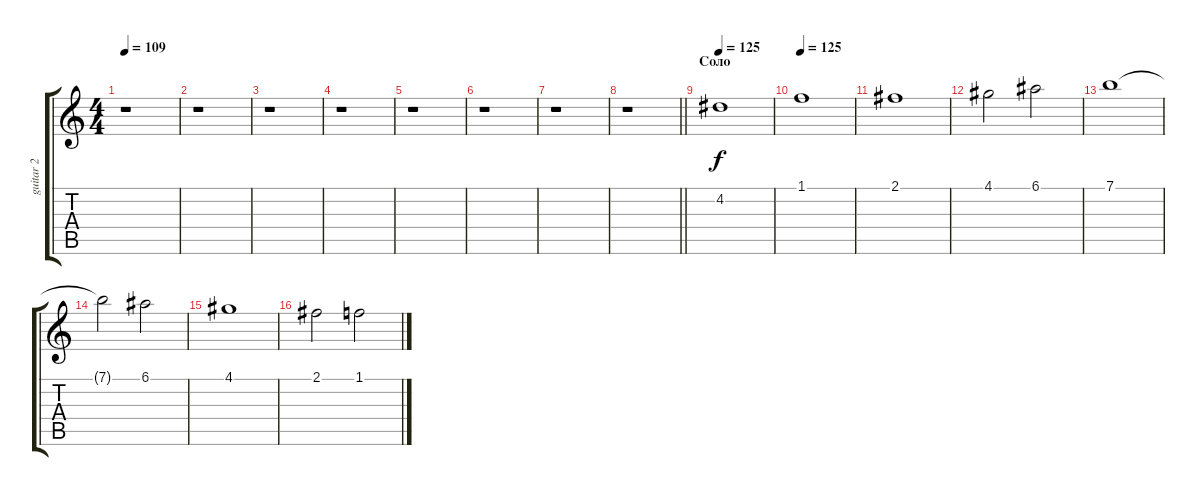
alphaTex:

\track ("guitar 2" "guitar 2") {instrument overdrivenguitar}
\staff {score tabs}
\tuning (E4 B3 G3 D3 A2 E2) {hide}
\ts (4 4)
\tempo 109
\clef g2
\ks c
r.1{dy f} |
r.1 |
r.1 |
r.1 |
r.1 |
r.1 |
r.1 |
\barLineRight lightlight
r.1 |
\section ("" "Соло")
\tempo 125
4.2.1 |
\tempo 125
1.1.1 |
2.1.1 |
4.1.2 6.1.2 |
7.1.1 |
7.1{t}.2 6.1.2 |
4.1.1 |
2.1.2 1.1.2
